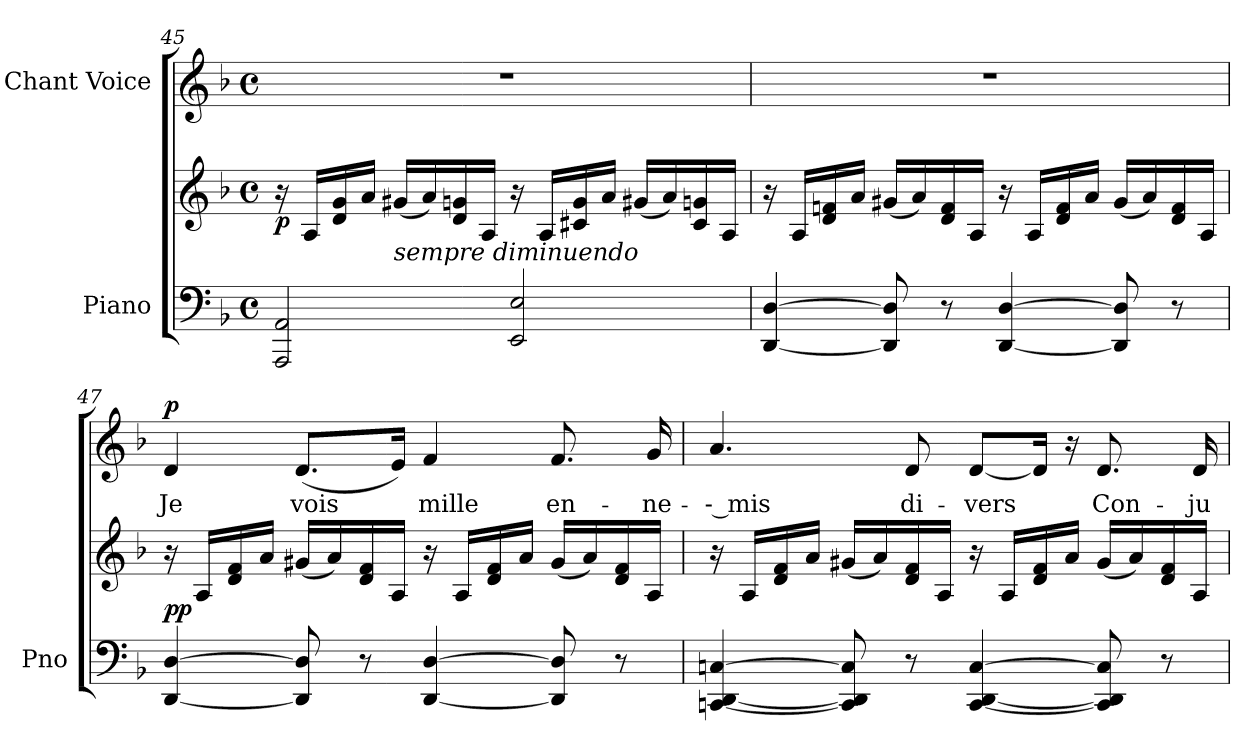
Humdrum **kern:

**kern	**kern	**dynam	**kern	**text	**dynam
*part2	*part2	*part2	*part1	*part1	*part1
*staff3	*staff2	*staff2/3	*staff1	*staff1	*staff1
*I"Piano	*	*	*I"Chant Voice	*	*
*I'Pno	*	*	*	*	*
!!LO:LB:g=z
*clefF4	*clefG2	*	*clefG2	*	*
*k[b-]	*k[b-]	*	*k[b-]	*	*
*M4/4	*M4/4	*	*M4/4	*	*
*met(c)	*met(c)	*	*met(c)	*	*
=45	=45	=45	=45	=45	=45
!	!	!LO:DY:b	!	!	!
2AAA/ 2AA/	16r	p	1r	.	.
.	16A/LL	.	.	.	.
.	16d/ 16g/	.	.	.	.
.	16a/JJ	.	.	.	.
!	!LO:TX:b:i:t=sempre diminuendo	!	!	!	!
.	(16g#X/LL	.	.	.	.
.	16a/)	.	.	.	.
.	16d/ 16gn/	.	.	.	.
.	16A/JJ	.	.	.	.
2EE/ 2E/	16r	.	.	.	.
.	16A/LL	.	.	.	.
.	16c#X/ 16g/	.	.	.	.
.	16a/JJ	.	.	.	.
.	(16g#X/LL	.	.	.	.
.	16a/)	.	.	.	.
.	16c#/ 16gn/	.	.	.	.
.	16A/JJ	.	.	.	.
!!LO:LB:g=z
=46	=46	=46	=46	=46	=46
[4DD/ [4D/	16r	.	1r	.	.
.	16A/LL	.	.	.	.
.	16d/ 16fn/	.	.	.	.
.	16a/JJ	.	.	.	.
8DD/] 8D/]	(16g#X/LL	.	.	.	.
.	16a/)	.	.	.	.
8r	16d/ 16f/	.	.	.	.
.	16A/JJ	.	.	.	.
[4DD/ [4D/	16r	.	.	.	.
.	16A/LL	.	.	.	.
.	16d/ 16f/	.	.	.	.
.	16a/JJ	.	.	.	.
8DD/] 8D/]	(16g#/LL	.	.	.	.
.	16a/)	.	.	.	.
8r	16d/ 16f/	.	.	.	.
.	16A/JJ	.	.	.	.
!!LO:LB:g=z
=47	=47	=47	=47	=47	=47
!	!	!LO:DY:b	!	!LO:LY:b	!LO:DY:a
[4DD/ [4D/	16r	pp	4d/	Je	p
.	16A/LL	.	.	.	.
.	16d/ 16f/	.	.	.	.
.	16a/JJ	.	.	.	.
!	!	!	!	!LO:LY:b	!
8DD/] 8D/]	(16g#X/LL	.	(8.d/L	vois	.
.	16a/)	.	.	.	.
8r	16d/ 16f/	.	.	.	.
.	16A/JJ	.	16e/Jk)	.	.
!	!	!	!	!LO:LY:b	!
[4DD/ [4D/	16r	.	4f/	mille	.
.	16A/LL	.	.	.	.
.	16d/ 16f/	.	.	.	.
.	16a/JJ	.	.	.	.
!	!	!	!	!LO:LY:b	!
8DD/] 8D/]	(16g#/LL	.	8.f/	en-	.
.	16a/)	.	.	.	.
8r	16d/ 16f/	.	.	.	.
!	!	!	!	!LO:LY:b	!
.	16A/JJ	.	16g/	-ne-	.
!!LO:PB:g=z
=48	=48	=48	=48	=48	=48
!	!	!	!	!LO:LY:b	!
[4CCn/ [<4DD/ [4Cn/	16r	.	4.a/	-- mis	.
.	16A/LL	.	.	.	.
.	16d/ 16f/	.	.	.	.
.	16a/JJ	.	.	.	.
8CC/] 8DD/] 8C/]	(16g#X/LL	.	.	.	.
.	16a/)	.	.	.	.
!	!	!	!	!LO:LY:b	!
8r	16d/ 16f/	.	8d/	di-	.
.	16A/JJ	.	.	.	.
!	!	!	!	!LO:LY:b	!
[4CC/ [<4DD/ [4C/	16r	.	[8d/L	-vers	.
.	16A/LL	.	.	.	.
.	16d/ 16f/	.	16d/Jk]	.	.
.	16a/JJ	.	16r	.	.
!	!	!	!	!LO:LY:b	!
8CC/] 8DD/] 8C/]	(16g#/LL	.	8.d/	Con-	.
.	16a/)	.	.	.	.
8r	16d/ 16f/	.	.	.	.
!	!	!	!	!LO:LY:b	!
.	16A/JJ	.	16d/	-ju-	.
=	=	=	=	=	=
*-	*-	*-	*-	*-	*-
